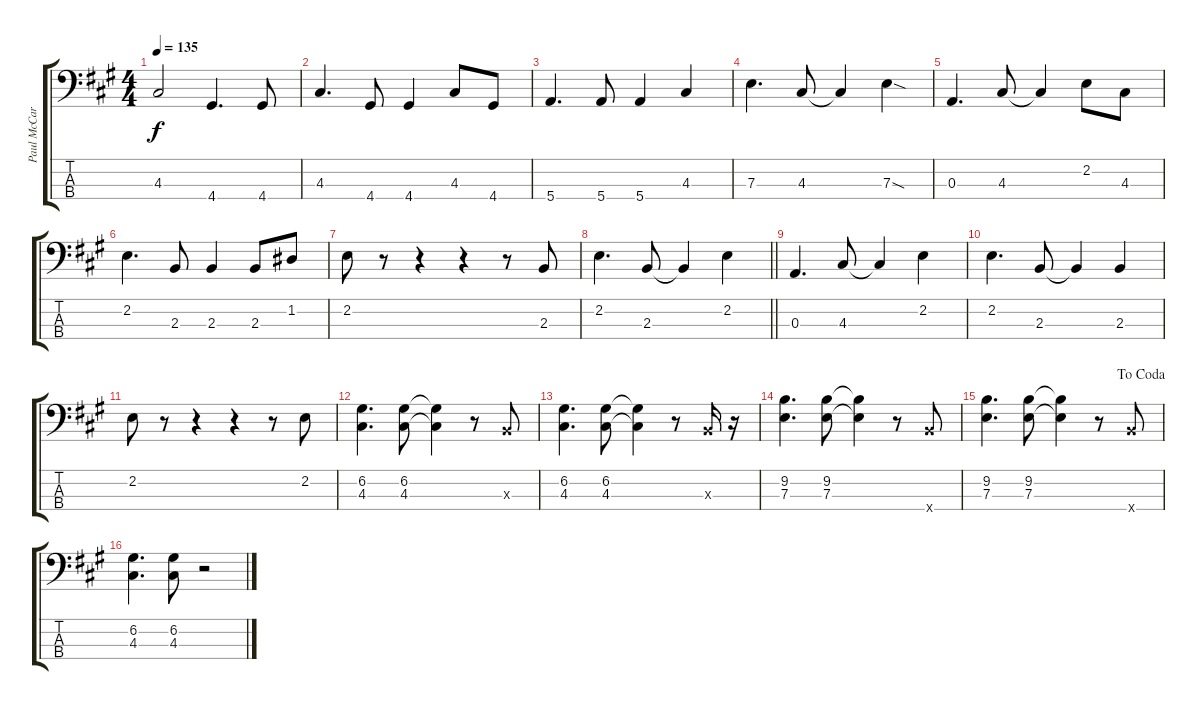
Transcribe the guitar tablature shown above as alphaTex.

\track ("Paul McCartney (Bass)" "Paul McCar") {instrument electricbassfinger}
\staff {score tabs}
\tuning (G2 D2 A1 E1) {hide}
\ts (4 4)
\tempo 135
\clef f4
\ks a
4.3.2{dy f} 4.4.4{d} 4.4.8 |
4.3.4{d} 4.4.8 4.4.4 4.3.8 4.4.8 |
5.4.4{d} 5.4.8 5.4.4 4.3.4 |
7.3.4{d} 4.3.8 4.3{t}.4 7.3{sod}.4 |
0.3.4{d} 4.3.8 4.3{t}.4 2.2.8 4.3.8 |
2.2.4{d} 2.3.8 2.3.4 2.3.8 1.2.8 |
2.2.8 r.8 r.4 r.4 r.8 2.3.8 |
\barLineRight lightlight
2.2.4{d} 2.3.8 2.3{t}.4 2.2.4 |
0.3.4{d} 4.3.8 4.3{t}.4 2.2.4 |
2.2.4{d} 2.3.8 2.3{t}.4 2.3.4 |
2.2.8 r.8 r.4 r.4 r.8 2.2.8 |
(6.2 4.3).4{d} (6.2 4.3).8 (6.2{t} 4.3{t}).4 r.8 2.3{x}.8 |
(6.2 4.3).4{d} (6.2 4.3).8 (6.2{t} 4.3{t}).4 r.8 2.3{x}.16 r.16 |
(9.2 7.3).4{d} (9.2 7.3).8 (9.2{t} 7.3{t}).4 r.8 7.4{x}.8 |
\jump dacoda
(9.2 7.3).4{d} (9.2 7.3).8 (9.2{t} 7.3{t}).4 r.8 7.4{x}.8 |
(6.2 4.3).4{d} (6.2 4.3).8 r.2
